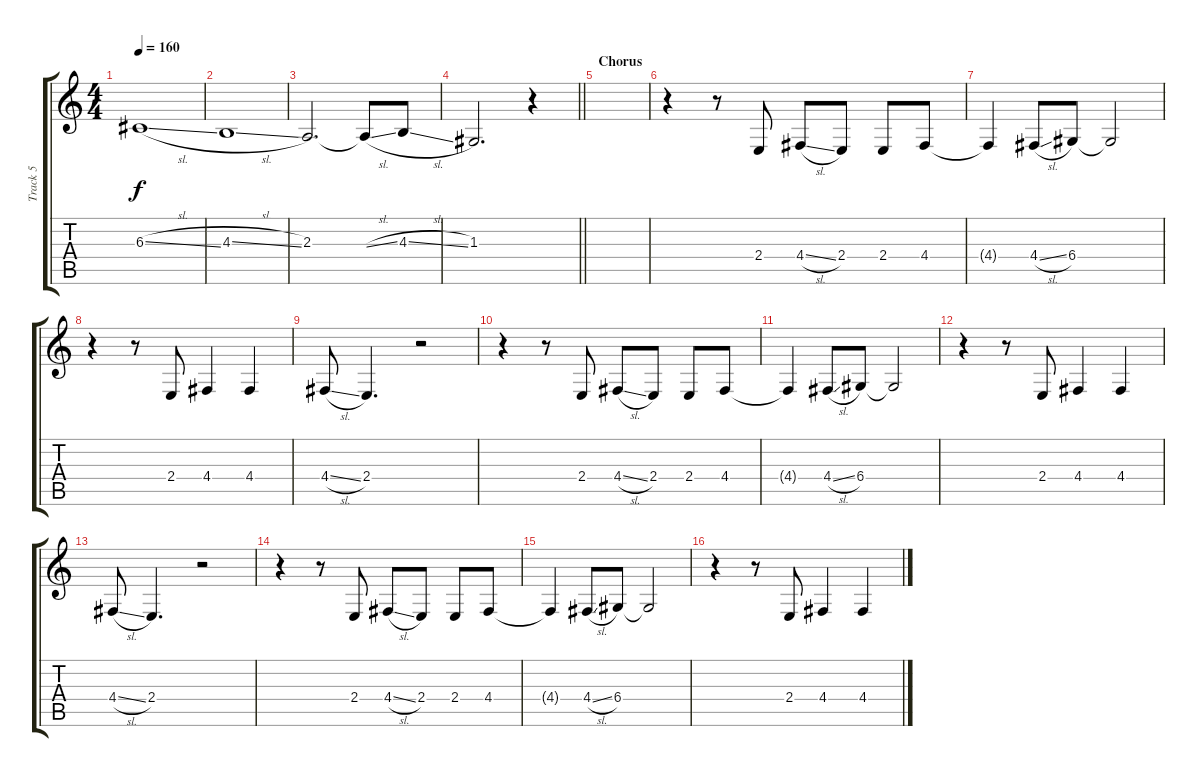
\track ("Track 5" "Track 5") {instrument clarinet}
\staff {score tabs}
\tuning (E4 B3 G3 D3 A2 E2) {hide}
\ts (4 4)
\tempo 160
\clef g2
\ks c
6.3{sl}.1{dy f} |
4.3{sl}.1 |
2.3.2{d} 2.3{sl t}.8 4.3{sl}.8 |
\barLineRight lightlight
1.3.2{d} r.4 |
\section ("" "Chorus")
|
r.4 r.8 2.4.8 4.4{sl}.8 2.4.8 2.4.8 4.4.8 |
4.4{t}.4 4.4{sl}.8 6.4.8 6.4{t}.2 |
r.4 r.8 2.4.8 4.4.4 4.4.4 |
4.4{sl}.8 2.4.4{d} r.2 |
r.4 r.8 2.4.8 4.4{sl}.8 2.4.8 2.4.8 4.4.8 |
4.4{t}.4 4.4{sl}.8 6.4.8 6.4{t}.2 |
r.4 r.8 2.4.8 4.4.4 4.4.4 |
4.4{sl}.8 2.4.4{d} r.2 |
r.4 r.8 2.4.8 4.4{sl}.8 2.4.8 2.4.8 4.4.8 |
4.4{t}.4 4.4{sl}.8 6.4.8 6.4{t}.2 |
r.4 r.8 2.4.8 4.4.4 4.4.4
